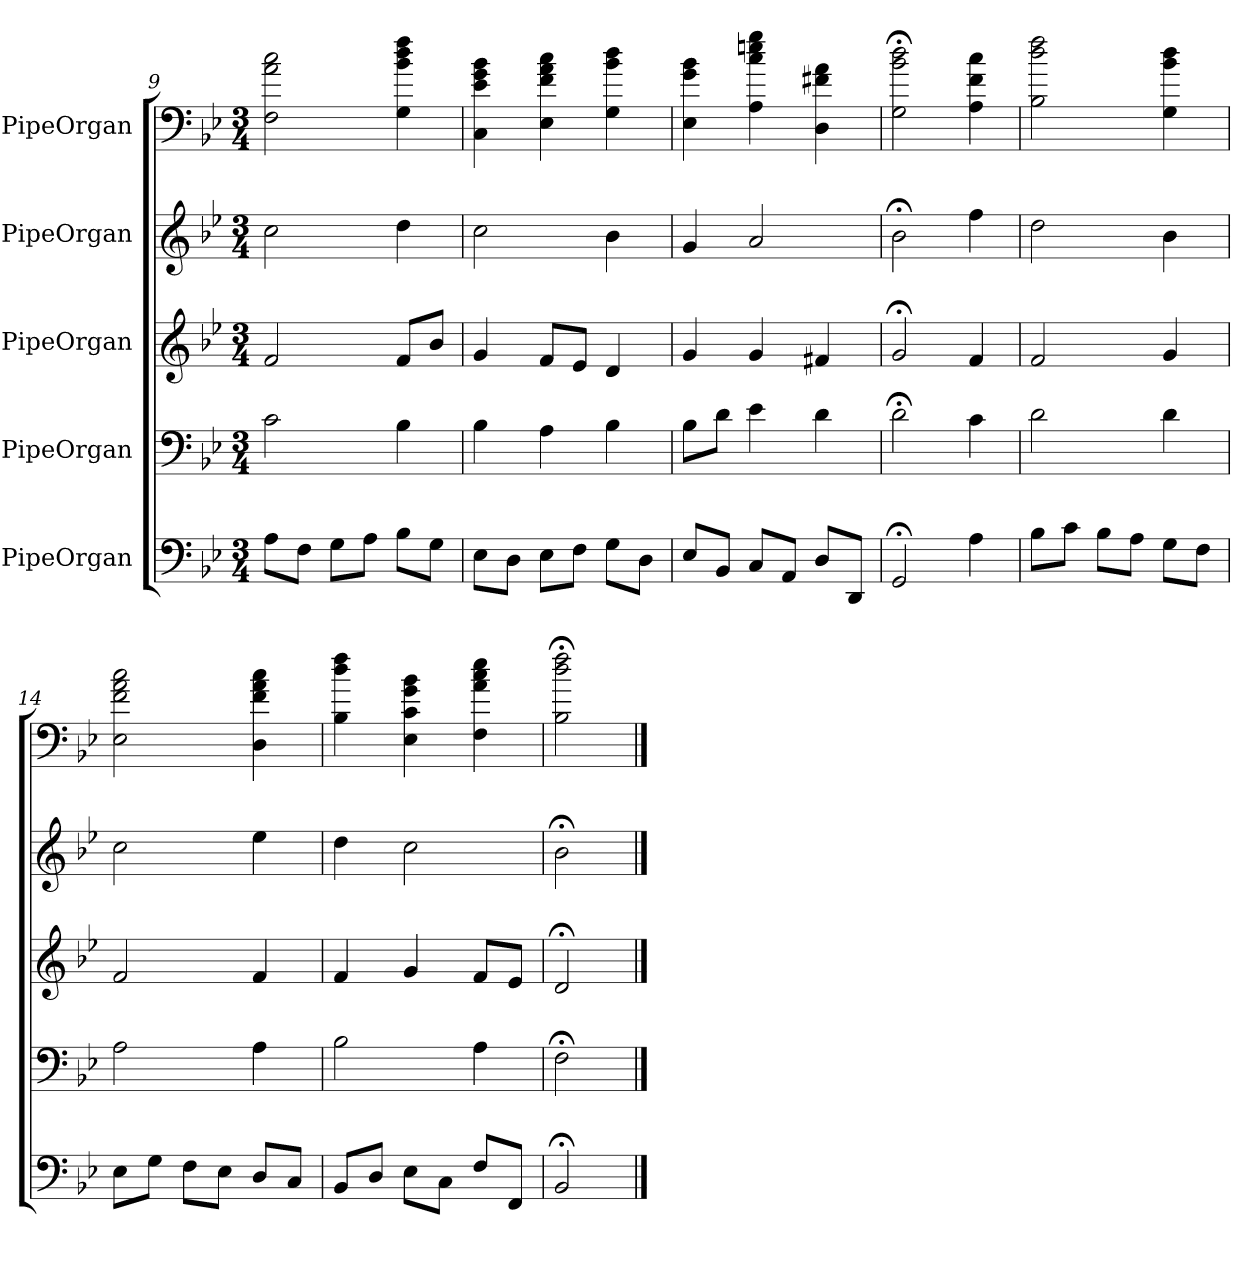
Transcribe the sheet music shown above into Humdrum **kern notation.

**kern	**kern	**kern	**kern	**kern
*part5	*part4	*part3	*part2	*part1
*staff5	*staff4	*staff3	*staff2	*staff1
*I"PipeOrgan	*I"PipeOrgan	*I"PipeOrgan	*I"PipeOrgan	*I"PipeOrgan
*clefF4	*clefF4	*clefG2	*clefG2	*
*k[b-e-]	*k[b-e-]	*k[b-e-]	*k[b-e-]	*k[b-e-]
*B-:	*B-:	*B-:	*B-:	*B-:
*M3/4	*M3/4	*M3/4	*M3/4	*M3/4
=9	=9	=9	=9	=9
8A\L	2c	2f	2cc	2F 2a 2cc
8F\J	.	.	.	.
8G\L	.	.	.	.
8A\J	.	.	.	.
8B-\L	4B-	8f/L	4dd	4G 4b- 4dd 4ff
8G\J	.	8b-/J	.	.
=10	=10	=10	=10	=10
8E-\L	4B-	4g	2cc	4C 4e- 4g 4b-
8D\J	.	.	.	.
8E-\L	4A	8f/L	.	4E- 4f 4a 4cc
8F\J	.	8e-/J	.	.
8G\L	4B-	4d	4b-	4G 4b- 4dd
8D\J	.	.	.	.
=11	=11	=11	=11	=11
8E-/L	8B-\L	4g	4g	4E- 4g 4b-
8BB-/J	8d\J	.	.	.
8C/L	4e-	4g	2a	4A 4cc 4een 4gg
8AA/J	.	.	.	.
8D/L	4d	4f#X	.	4D 4f#X 4a
8DD/J	.	.	.	.
=12	=12	=12	=12	=12
2GG;<	2d;<	2g;<	2b-;<	2G;< 2b-;< 2dd;<
4A	4c	4f	4ff	4A 4f 4cc
=13	=13	=13	=13	=13
8B-\L	2d	2f	2dd	2B- 2dd 2ff
8c\J	.	.	.	.
8B-\L	.	.	.	.
8A\J	.	.	.	.
8G\L	4d	4g	4b-	4G 4b- 4dd
8F\J	.	.	.	.
=14	=14	=14	=14	=14
8E-\L	2A	2f	2cc	2E- 2f 2a 2cc
8G\J	.	.	.	.
8F\L	.	.	.	.
8E-\J	.	.	.	.
8D/L	4A	4f	4ee-	4D 4f 4a 4cc
8C/J	.	.	.	.
=15	=15	=15	=15	=15
8BB-/L	2B-	4f	4dd	4B- 4dd 4ff
8D/J	.	.	.	.
8E-\L	.	4g	2cc	4E- 4c 4g 4b-
8C\J	.	.	.	.
8F/L	4A	8f/L	.	4F 4a 4cc 4ee-
8FF/J	.	8e-/J	.	.
=16	=16	=16	=16	=16
2BB-;<	2F;<	2d;<	2b-;<	2B-;< 2dd;< 2ff;<
==	==	==	==	==
*-	*-	*-	*-	*-
